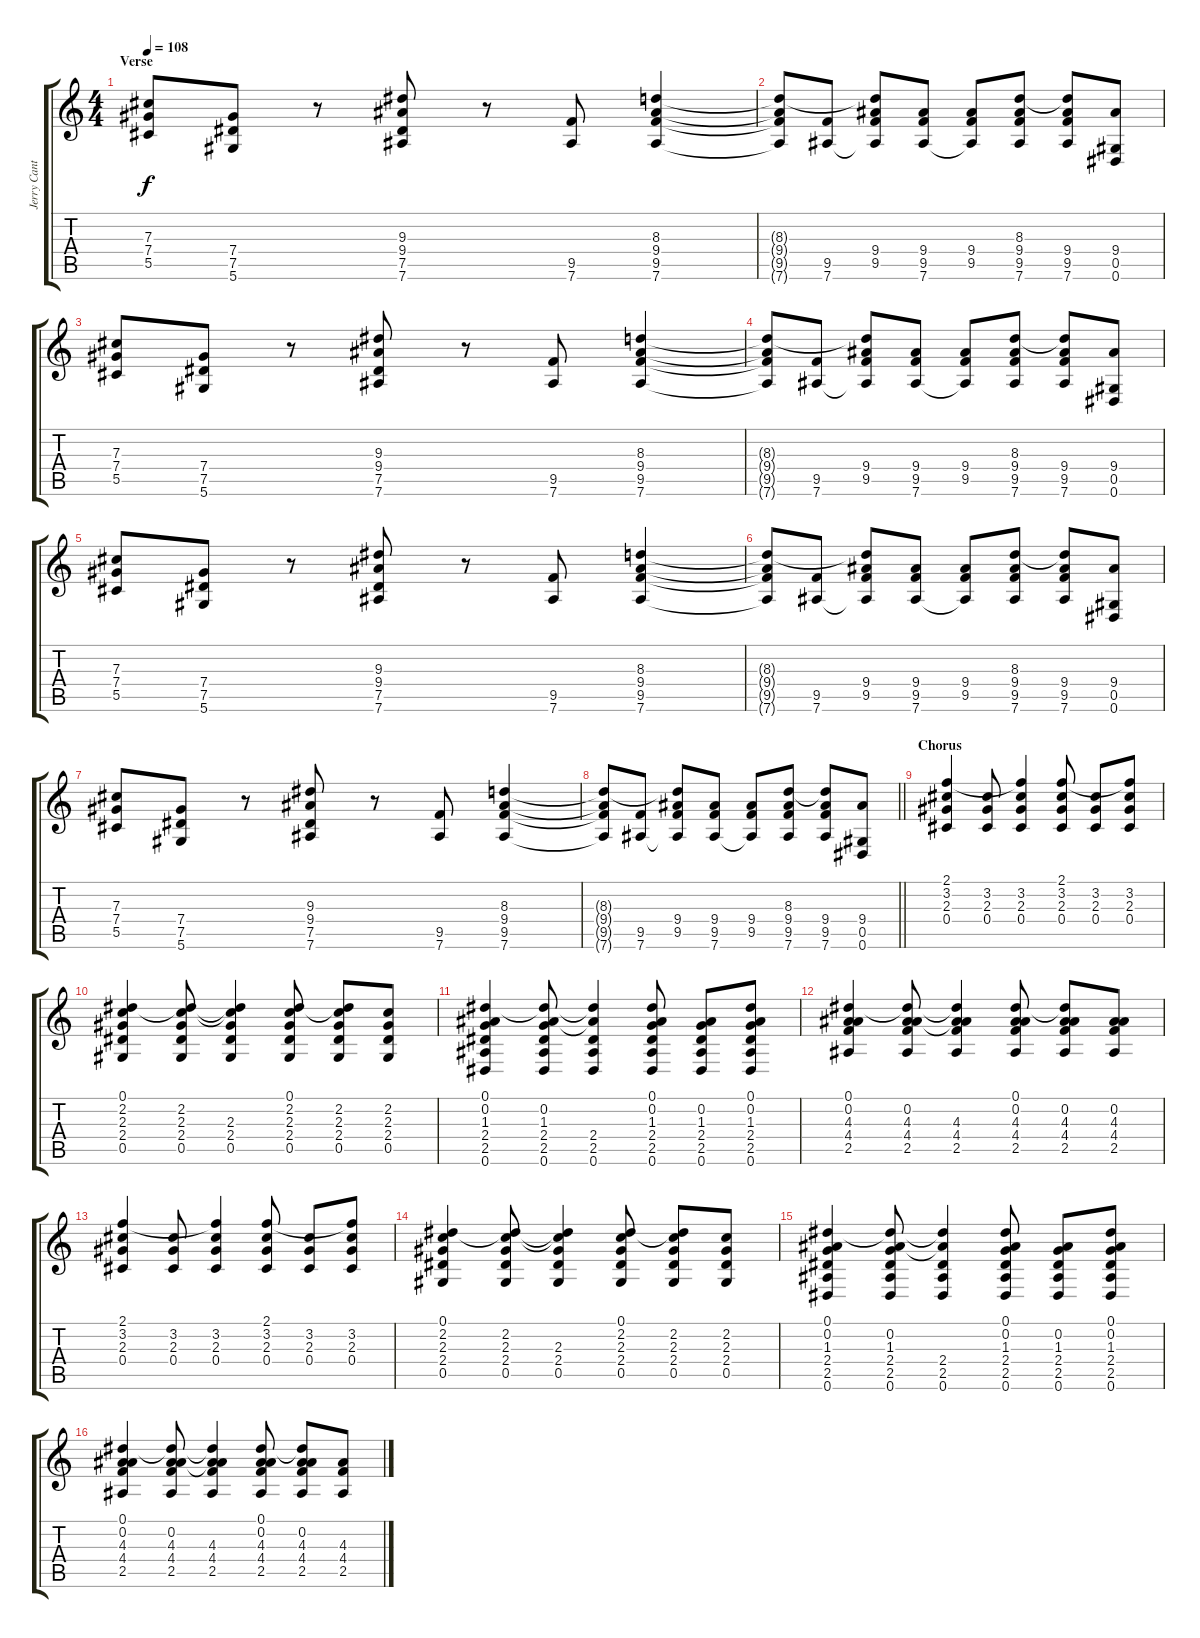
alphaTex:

\track ("Jerry Cantrell acoustic guitar" "Jerry Cant") {instrument acousticguitarsteel}
\staff {score tabs}
\tuning (Eb4 Bb3 Gb3 Db3 Ab2 Eb2) {hide}
\ts (4 4)
\section ("" "Verse")
\tempo 108
\clef g2
\ks c
(7.3 7.4 5.5).8{dy f} (7.4 7.5 5.6).8 r.8 (9.3 9.4 7.5 7.6).8 r.8 (9.5 7.6).8 (8.3 9.4 9.5 7.6).4 |
(8.3{t} 9.4{t} 9.5{t} 7.6{t}).8 (9.5 7.6).8 (8.3{t} 9.4 9.5 7.6{t}).8 (9.4 9.5 7.6).8 (9.4 9.5 7.6{t}).8 (8.3 9.4 9.5 7.6).8 (8.3{t} 9.4 9.5 7.6).8 (9.4 0.5 0.6).8 |
(7.3 7.4 5.5).8 (7.4 7.5 5.6).8 r.8 (9.3 9.4 7.5 7.6).8 r.8 (9.5 7.6).8 (8.3 9.4 9.5 7.6).4 |
(8.3{t} 9.4{t} 9.5{t} 7.6{t}).8 (9.5 7.6).8 (8.3{t} 9.4 9.5 7.6{t}).8 (9.4 9.5 7.6).8 (9.4 9.5 7.6{t}).8 (8.3 9.4 9.5 7.6).8 (8.3{t} 9.4 9.5 7.6).8 (9.4 0.5 0.6).8 |
(7.3 7.4 5.5).8 (7.4 7.5 5.6).8 r.8 (9.3 9.4 7.5 7.6).8 r.8 (9.5 7.6).8 (8.3 9.4 9.5 7.6).4 |
(8.3{t} 9.4{t} 9.5{t} 7.6{t}).8 (9.5 7.6).8 (8.3{t} 9.4 9.5 7.6{t}).8 (9.4 9.5 7.6).8 (9.4 9.5 7.6{t}).8 (8.3 9.4 9.5 7.6).8 (8.3{t} 9.4 9.5 7.6).8 (9.4 0.5 0.6).8 |
(7.3 7.4 5.5).8 (7.4 7.5 5.6).8 r.8 (9.3 9.4 7.5 7.6).8 r.8 (9.5 7.6).8 (8.3 9.4 9.5 7.6).4 |
\barLineRight lightlight
(8.3{t} 9.4{t} 9.5{t} 7.6{t}).8 (9.5 7.6).8 (8.3{t} 9.4 9.5 7.6{t}).8 (9.4 9.5 7.6).8 (9.4 9.5 7.6{t}).8 (8.3 9.4 9.5 7.6).8 (8.3{t} 9.4 9.5 7.6).8 (9.4 0.5 0.6).8 |
\section ("" "Chorus")
(2.1 3.2 2.3 0.4).4 (3.2 2.3 0.4).8 (2.1{t} 3.2 2.3 0.4).4 (2.1 3.2 2.3 0.4).8 (3.2 2.3 0.4).8 (2.1{t} 3.2 2.3 0.4).8 |
(0.1 2.2 2.3 2.4 0.5).4 (0.1{t} 2.2 2.3 2.4 0.5).8 (0.1{t} 2.2{t} 2.3 2.4 0.5).4 (0.1 2.2 2.3 2.4 0.5).8 (0.1{t} 2.2 2.3 2.4 0.5).8 (2.2 2.3 2.4 0.5).8 |
(0.1 0.2 1.3 2.4 2.5 0.6).4 (0.1{t} 0.2 1.3 2.4 2.5 0.6).8 (0.1{t} 0.2{t} 2.4 2.5 0.6).4 (0.1 0.2 1.3 2.4 2.5 0.6).8 (0.2 1.3 2.4 2.5 0.6).8 (0.1 0.2 1.3 2.4 2.5 0.6).8 |
(0.1 0.2 4.3 4.4 2.5).4 (0.1{t} 0.2 4.3 4.4 2.5).8 (0.1{t} 0.2{t} 4.3 4.4 2.5).4 (0.1 0.2 4.3 4.4 2.5).8 (0.1{t} 0.2 4.3 4.4 2.5).8 (0.2 4.3 4.4 2.5).8 |
(2.1 3.2 2.3 0.4).4 (3.2 2.3 0.4).8 (2.1{t} 3.2 2.3 0.4).4 (2.1 3.2 2.3 0.4).8 (3.2 2.3 0.4).8 (2.1{t} 3.2 2.3 0.4).8 |
(0.1 2.2 2.3 2.4 0.5).4 (0.1{t} 2.2 2.3 2.4 0.5).8 (0.1{t} 2.2{t} 2.3 2.4 0.5).4 (0.1 2.2 2.3 2.4 0.5).8 (0.1{t} 2.2 2.3 2.4 0.5).8 (2.2 2.3 2.4 0.5).8 |
(0.1 0.2 1.3 2.4 2.5 0.6).4 (0.1{t} 0.2 1.3 2.4 2.5 0.6).8 (0.1{t} 0.2{t} 2.4 2.5 0.6).4 (0.1 0.2 1.3 2.4 2.5 0.6).8 (0.2 1.3 2.4 2.5 0.6).8 (0.1 0.2 1.3 2.4 2.5 0.6).8 |
(0.1 0.2 4.3 4.4 2.5).4 (0.1{t} 0.2 4.3 4.4 2.5).8 (0.1{t} 0.2{t} 4.3 4.4 2.5).4 (0.1 0.2 4.3 4.4 2.5).8 (0.1{t} 0.2 4.3 4.4 2.5).8 (4.3 4.4 2.5).8
